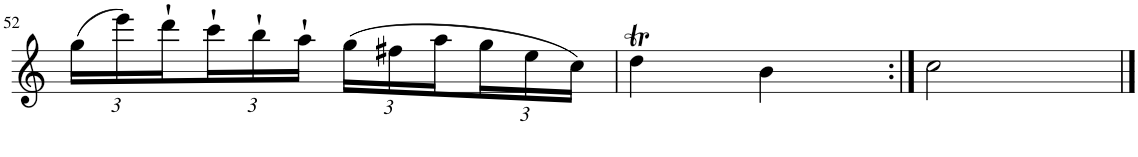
**kern
*part1
*staff1
*I"Flöte
*I'Fl.
!!LO:PB:g=z
*clefG2
*k[]
*M2/4
*Xbrackettup
=52
(24gg\LL
24eee\)
24ddd`\
24ccc`\
24bb`\
24aa`\JJ
(24gg\LL
24ff#X\
24aa\
24gg\
24ee\
24cc\JJ)
=53
4ddT\
4b\
=54:|!
2cc\
==
*-
